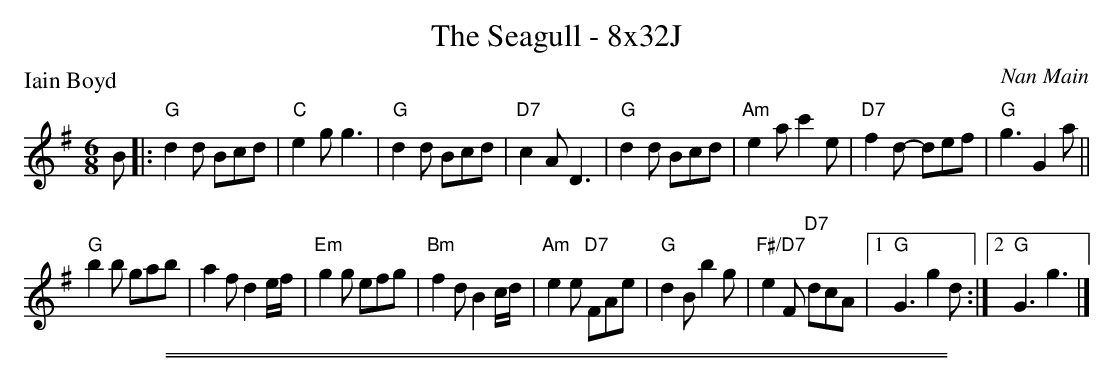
X:1
T: The Seagull - 8x32J
P: Iain Boyd
C: Nan Main
M: 6/8
L: 1/8
K: G
B |:\
"G"d2d Bcd | "C"e2g g3 | "G"d2d Bcd | "D7"c2A D3 |\
"G"d2d Bcd | "Am"e2a c'2e | "D7"f2d- def | "G"g3 G2a ||
"G"b2b gab | a2f d2e/f/ | "Em"g2g efg | "Bm"f2d B2c/d/ |\
"Am"e2e "D7"FAe | "G"d2B b2g | "F#/D7"e2F "D7"dcA |1 "G"G3 g2d :|2 "G"G3 g3 |]
